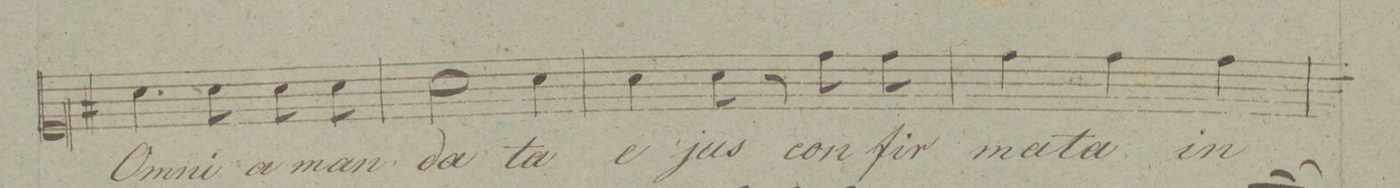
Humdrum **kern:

**kern	**text	**dynam
*I"Canto.	*	*
*clefC1	*	*
*k[f#]	*	*
*M3/4	*	*
4.a\	O-	.
8a\	-mni-	.
8a\	-a	.
8a\	man-	.
=62	=62	=62
2a\	-da-	.
4a\	-ta	.
=63	=63	=63
4a\	e-	.
8a\	-jus	.
8r	.	.
8dd\	con-	.
8dd\	-fir-	.
=64	=64	=64
4dd\	-ma-	.
4dd\	-ta	.
4dd\	in	.
=65	=65	=65
*-	*-	*-
